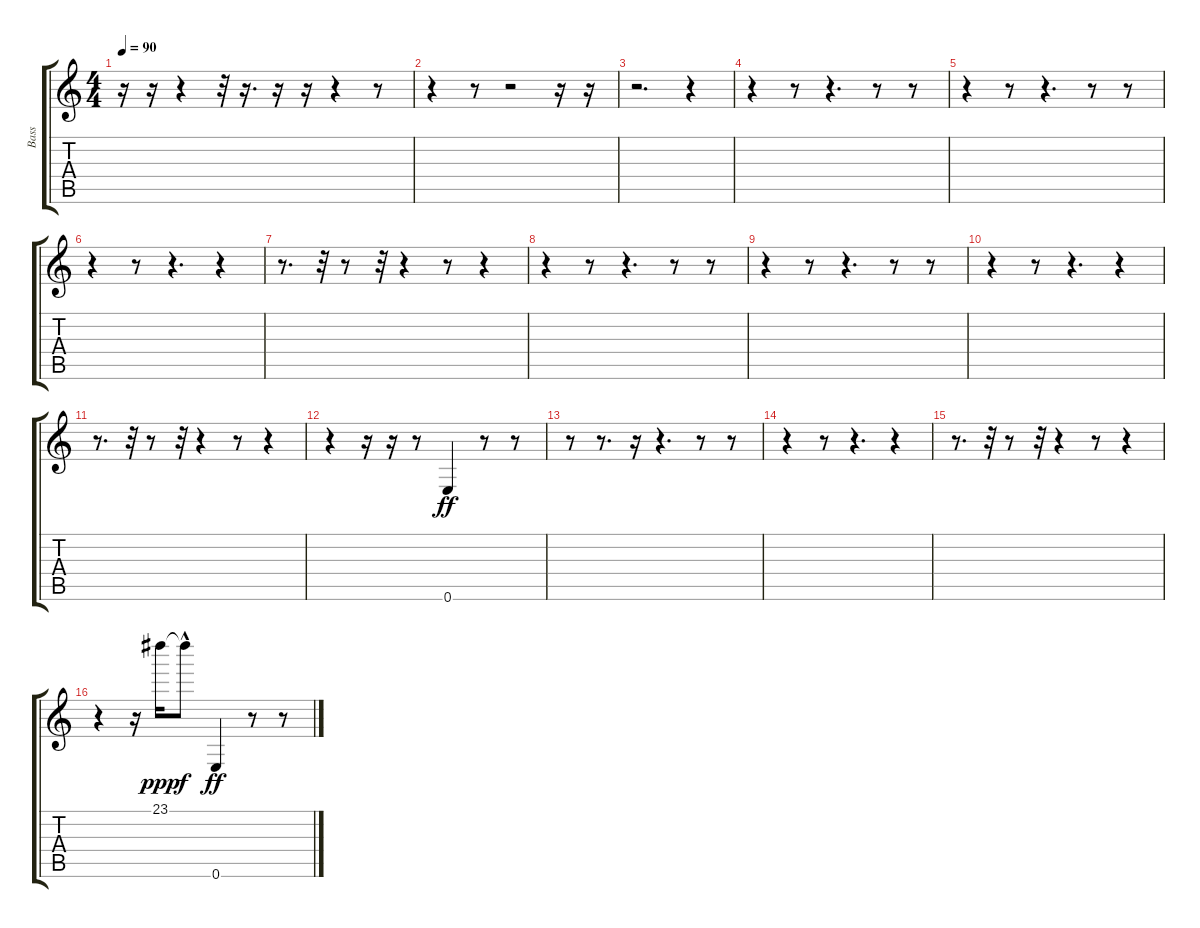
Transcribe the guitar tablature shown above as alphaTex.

\track ("Bass" "Bass") {instrument electricbassfinger}
\staff {score tabs}
\tuning (E4 B3 G3 D3 A2 E2) {hide}
\ts (4 4)
\tempo 90
\clef g2
\ks c
r.16{dy ff} r.16 r.4 r.32 r.16{d} r.16 r.16 r.4 r.8 |
r.4 r.8 r.2 r.16 r.16 |
r.2{d} r.4 |
r.4 r.8 r.4{d} r.8 r.8 |
r.4 r.8 r.4{d} r.8 r.8 |
r.4 r.8 r.4{d} r.4 |
r.8{d} r.32 r.8 r.32 r.4 r.8 r.4 |
r.4 r.8 r.4{d} r.8 r.8 |
r.4 r.8 r.4{d} r.8 r.8 |
r.4 r.8 r.4{d} r.4 |
r.8{d} r.32 r.8 r.32 r.4 r.8 r.4 |
r.4 r.16 r.16 r.8 0.6.4 r.8 r.8 |
r.8 r.8{d} r.16 r.4{d} r.8 r.8 |
r.4 r.8 r.4{d} r.4 |
r.8{d} r.32 r.8 r.32 r.4 r.8 r.4 |
r.4 r.16 23.1.16{dy ppp} 23.1{hac t}.8{dy f} 0.6.4{dy ff} r.8 r.8
